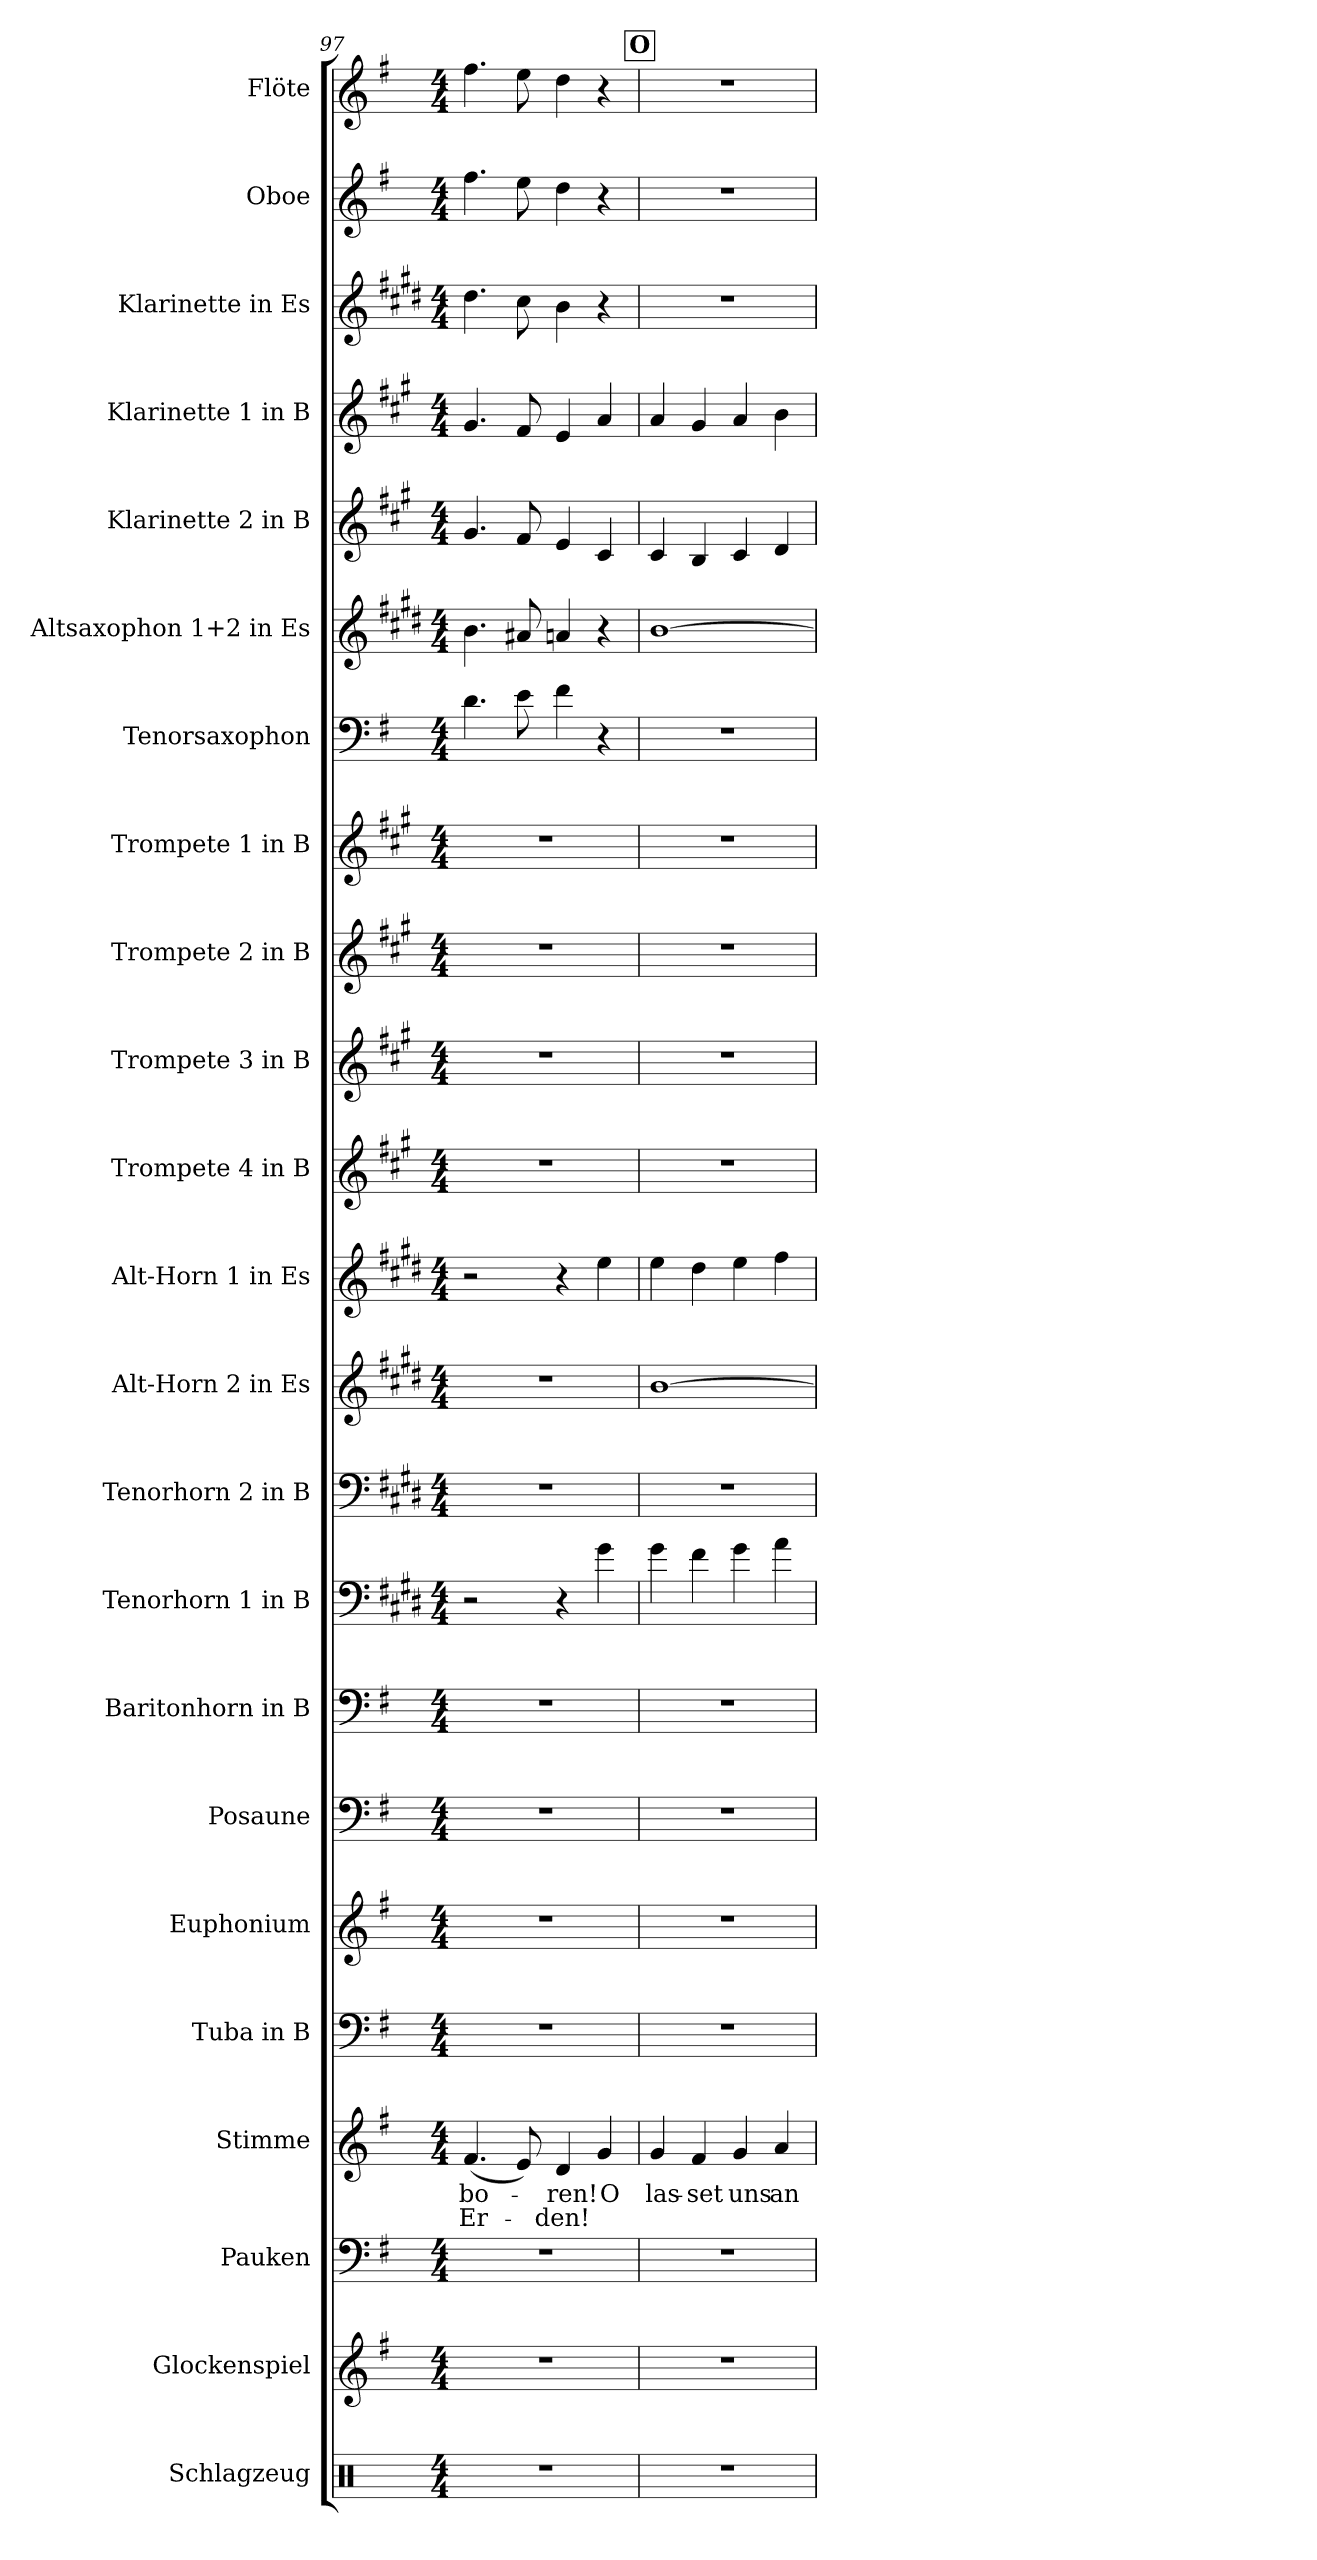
**kern	**kern	**kern	**kern	**text	**text	**kern	**kern	**kern	**kern	**kern	**kern	**kern	**kern	**kern	**kern	**kern	**kern	**kern	**kern	**kern	**kern	**kern	**kern	**kern
*part23	*part22	*part21	*part20	*part20	*part20	*part19	*part18	*part17	*part16	*part15	*part14	*part13	*part12	*part11	*part10	*part9	*part8	*part7	*part6	*part5	*part4	*part3	*part2	*part1
*staff23	*staff22	*staff21	*staff20	*staff20	*staff20	*staff19	*staff18	*staff17	*staff16	*staff15	*staff14	*staff13	*staff12	*staff11	*staff10	*staff9	*staff8	*staff7	*staff6	*staff5	*staff4	*staff3	*staff2	*staff1
*I"Schlagzeug	*I"Glockenspiel	*I"Pauken	*I"Stimme	*	*	*I"Tuba in B	*I"Euphonium	*I"Posaune	*I"Baritonhorn in B	*I"Tenorhorn  1 in B	*I"Tenorhorn 2 in B	*I"Alt-Horn 2 in Es	*I"Alt-Horn 1 in Es	*I"Trompete 4 in B	*I"Trompete 3 in B	*I"Trompete 2  in B	*I"Trompete 1 in B	*I"Tenorsaxophon	*I"Altsaxophon 1+2 in Es	*I"Klarinette 2  in B	*I"Klarinette 1 in B	*I"Klarinette in Es	*I"Oboe	*I"Flöte
*clefX	*clefG2	*clefF4	*clefG2	*	*	*clefF4	*clefG2	*clefF4	*clefF4	*clefF4	*clefF4	*clefG2	*clefG2	*clefG2	*clefG2	*clefG2	*clefG2	*clefF4	*clefG2	*clefG2	*clefG2	*clefG2	*clefG2	*clefG2
*	*ITrd-14c-24	*	*	*	*	*	*ITrd8c14	*	*ITrd8c14	*ITrd5c9	*ITrd5c9	*ITrd5c9	*ITrd5c9	*ITrd1c2	*ITrd1c2	*ITrd1c2	*ITrd1c2	*ITrd8c14	*ITrd5c9	*ITrd1c2	*ITrd1c2	*ITrd-2c-3	*	*
*k[]	*k[f#]	*k[f#]	*k[f#]	*	*	*k[f#]	*k[f#]	*k[f#]	*k[f#]	*k[f#]	*k[f#]	*k[f#]	*k[f#]	*k[f#]	*k[f#]	*k[f#]	*k[f#]	*k[f#]	*k[f#]	*k[f#]	*k[f#]	*k[f#]	*k[f#]	*k[f#]
*C:	*G:	*G:	*G:	*	*	*G:	*G:	*G:	*G:	*G:	*G:	*G:	*G:	*G:	*G:	*G:	*G:	*G:	*G:	*G:	*G:	*G:	*G:	*G:
*M4/4	*M4/4	*M4/4	*M4/4	*	*	*M4/4	*M4/4	*M4/4	*M4/4	*M4/4	*M4/4	*M4/4	*M4/4	*M4/4	*M4/4	*M4/4	*M4/4	*M4/4	*M4/4	*M4/4	*M4/4	*M4/4	*M4/4	*M4/4
=97	=97	=97	=97	=97	=97	=97	=97	=97	=97	=97	=97	=97	=97	=97	=97	=97	=97	=97	=97	=97	=97	=97	=97	=97
!	!	!	!	!LO:LY:b:color=#000000	!LO:LY:b:color=#000000	!	!	!	!	!	!	!	!	!	!	!	!	!	!	!	!	!	!	!
1r	1r	1r	(4.f#i/	-bo-	Er-	1r	1r	1r	1r	2r	1r	1r	2r	1r	1r	1r	1r	4.Di\	4.di\	4.f#i/	4.f#i/	4.ff#i\	4.ff#i\	4.ff#i\
.	.	.	8ei/)	.	.	.	.	.	.	.	.	.	.	.	.	.	.	8Ei\	8c#Xi/	8ei/	8ei/	8eei\	8eei\	8eei\
!	!	!	!	!LO:LY:b:color=#000000	!LO:LY:b:color=#000000	!	!	!	!	!	!	!	!	!	!	!	!	!	!	!	!	!	!	!
.	.	.	4di/	-ren!	-den!	.	.	.	.	4r	.	.	4r	.	.	.	.	4F#i\	4cni/	4di/	4di/	4ddi\	4ddi\	4ddi\
!	!	!	!	!LO:LY:b:color=#000000	!	!	!	!	!	!	!	!	!	!	!	!	!	!	!	!	!	!	!	!
.	.	.	4gi/	O	.	.	.	.	.	4Bi\	.	.	4gi\	.	.	.	.	4r	4r	4Bi/	4gi/	4r	4r	4r
!!LO:PB:g=z
!!LO:REH:place=s1:B:color=#000000:enc=box:fs=14.284:t=O
=98	=98	=98	=98	=98	=98	=98	=98	=98	=98	=98	=98	=98	=98	=98	=98	=98	=98	=98	=98	=98	=98	=98	=98	=98
!	!	!	!	!LO:LY:b:color=#000000	!	!	!	!	!	!	!	!	!	!	!	!	!	!	!	!	!	!	!	!
1r	1r	1r	4gi/	las-	.	1r	1r	1r	1r	4Bi\	1r	[>1di	4gi\	1r	1r	1r	1r	1r	[>1di	4Bi/	4gi/	1r	1r	1r
!	!	!	!	!LO:LY:b:color=#000000	!	!	!	!	!	!	!	!	!	!	!	!	!	!	!	!	!	!	!	!
.	.	.	4f#i/	-set	.	.	.	.	.	4Ai\	.	.	4f#i\	.	.	.	.	.	.	4Ai/	4f#i/	.	.	.
!	!	!	!	!LO:LY:b:color=#000000	!	!	!	!	!	!	!	!	!	!	!	!	!	!	!	!	!	!	!	!
.	.	.	4gi/	uns	.	.	.	.	.	4Bi\	.	.	4gi\	.	.	.	.	.	.	4Bi/	4gi/	.	.	.
!	!	!	!	!LO:LY:b:color=#000000	!	!	!	!	!	!	!	!	!	!	!	!	!	!	!	!	!	!	!	!
.	.	.	4ai/	an-	.	.	.	.	.	4ci\	.	.	4ai\	.	.	.	.	.	.	4ci/	4ai\	.	.	.
=	=	=	=	=	=	=	=	=	=	=	=	=	=	=	=	=	=	=	=	=	=	=	=	=
*-	*-	*-	*-	*-	*-	*-	*-	*-	*-	*-	*-	*-	*-	*-	*-	*-	*-	*-	*-	*-	*-	*-	*-	*-
